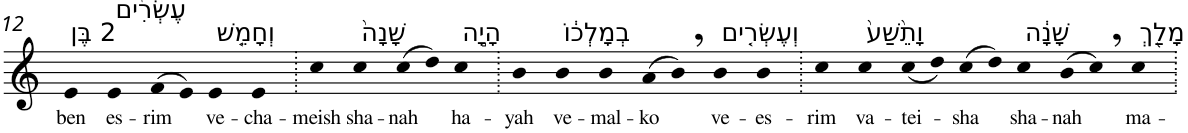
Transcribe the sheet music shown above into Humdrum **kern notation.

**kern	**text
*part1	*part1
*staff1	*staff1
*I"Piano	*
*I'Pno	*
!!LO:PB:g=z
*clefG2	*
*k[]	*
=12	=12
!LO:TX:a:t=2 בֶּן	!
!	!LO:LY:b
4e	ben
!LO:TX:a:t=עֶשְׂרִ֨ים	!
!	!LO:LY:b
4e	es-
!	!LO:LY:b
(>8f	-rim
8e)	.
!LO:TX:a:t=וְחָמֵ֤שׁ	!
!	!LO:LY:b
4e	ve-
!	!LO:LY:b
4e	-cha-
=13.	=13.
!	!LO:LY:b
4cc	-meish
!LO:TX:a:t=שָׁנָה֙	!
!	!LO:LY:b
4cc	sha-
!	!LO:LY:b
(>8cc	-nah
8dd)	.
!LO:TX:a:t=הָיָ֣ה	!
!	!LO:LY:b
4cc	ha-
=14.	=14.
!	!LO:LY:b
4b	-yah
!LO:TX:a:t=בְמָלְכ֔וֹ	!
!	!LO:LY:b
4b	ve-
!	!LO:LY:b
4b	-mal-
!	!LO:LY:b
(>8a	-ko
8b,)	.
!LO:TX:a:t=וְעֶשְׂרִ֤ים	!
!	!LO:LY:b
4b	ve-
!	!LO:LY:b
4b	-es-
=15.	=15.
!	!LO:LY:b
4cc	-rim
!LO:TX:a:t=וָתֵ֙שַׁע֙	!
!	!LO:LY:b
4cc	va-
!	!LO:LY:b
(<8cc	-tei-
8dd)	.
!	!LO:LY:b
(>8cc	-sha
8dd)	.
!LO:TX:a:t=שָׁנָ֔ה	!
!	!LO:LY:b
4cc	sha-
!	!LO:LY:b
(>8b	-nah
8cc,)	.
!LO:TX:a:t=מָלַ֖ךְ	!
!	!LO:LY:b
4cc	ma-
=.	=.
*-	*-
